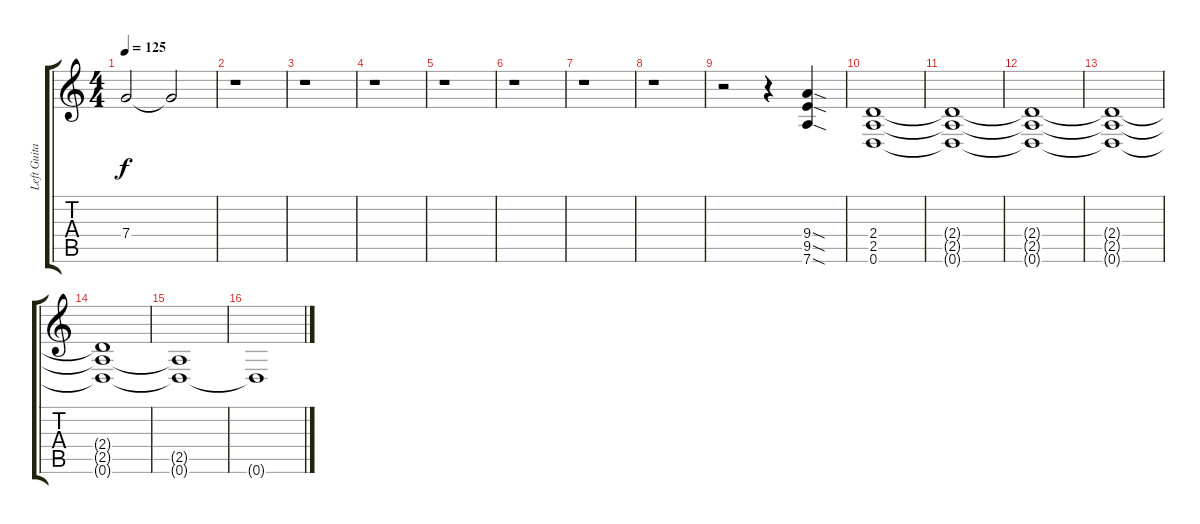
\track ("Left Guitar" "Left Guita") {instrument distortionguitar}
\staff {score tabs}
\tuning (D4 A3 F3 C3 G2 D2) {hide}
\ts (4 4)
\tempo 125
\clef g2
\ks c
7.4.2{dy f} 7.4{t}.2 |
r.1 |
r.1 |
r.1 |
r.1 |
r.1 |
r.1 |
r.1 |
r.2 r.4 (9.4{sod} 9.5{sod} 7.6{sod}).4 |
(2.4 2.5 0.6).1 |
(2.4{t} 2.5{t} 0.6{t}).1 |
(2.4{t} 2.5{t} 0.6{t}).1 |
(2.4{t} 2.5{t} 0.6{t}).1 |
(2.4{t} 2.5{t} 0.6{t}).1 |
(2.5{t} 0.6{t}).1 |
0.6{t}.1
